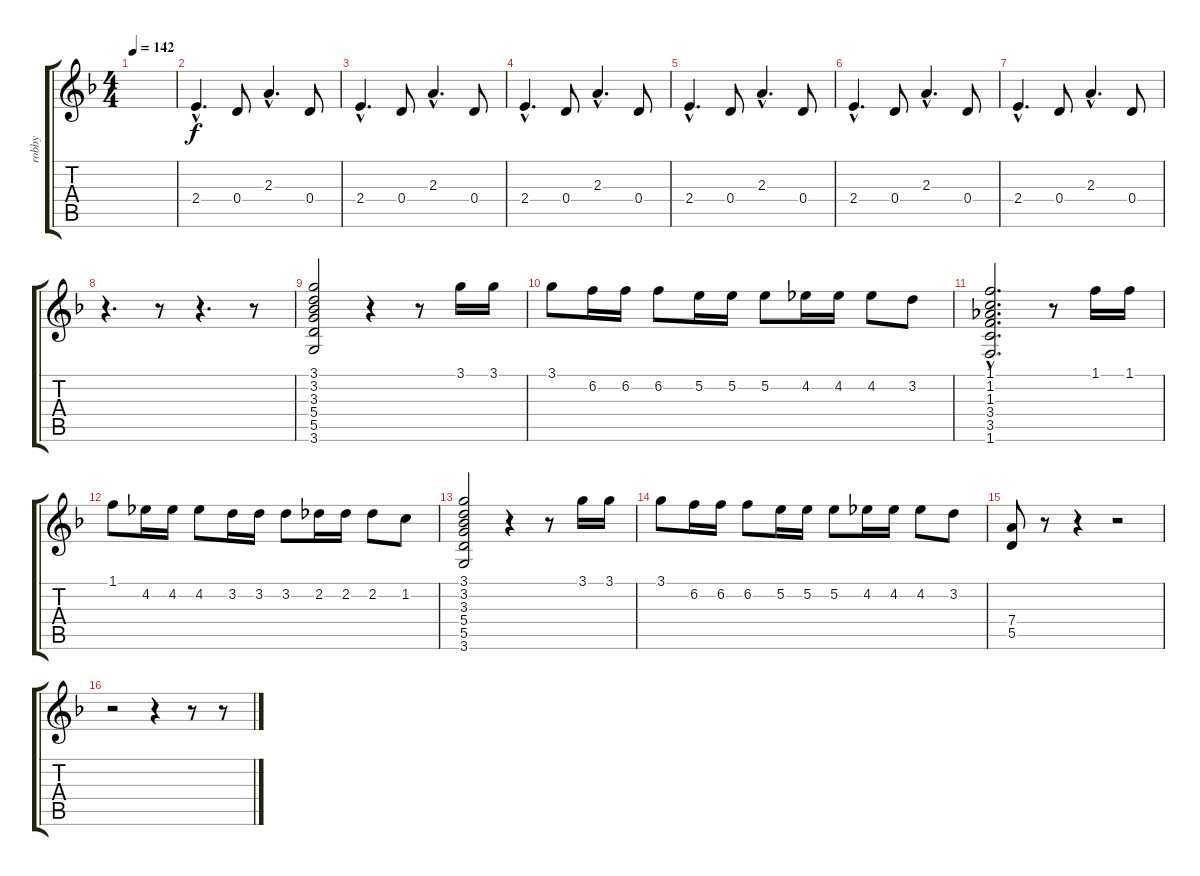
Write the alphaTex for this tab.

\track ("robby" "robby") {instrument overdrivenguitar}
\staff {score tabs}
\tuning (E4 B3 G3 D3 A2 E2) {hide}
\ts (4 4)
\tempo 142
\clef g2
\ks f
|
2.4{hac}.4{d} 0.4.8 2.3{hac}.4{d} 0.4.8 |
2.4{hac}.4{d} 0.4.8 2.3{hac}.4{d} 0.4.8 |
2.4{hac}.4{d} 0.4.8 2.3{hac}.4{d} 0.4.8 |
2.4{hac}.4{d} 0.4.8 2.3{hac}.4{d} 0.4.8 |
2.4{hac}.4{d} 0.4.8 2.3{hac}.4{d} 0.4.8 |
2.4{hac}.4{d} 0.4.8 2.3{hac}.4{d} 0.4.8 |
r.4{d} r.8 r.4{d} r.8 |
(3.1 3.2 3.3 5.4 5.5 3.6).2 r.4 r.8 3.1.16 3.1.16 |
3.1.8 6.2.16 6.2.16 6.2.8 5.2.16 5.2.16 5.2.8 4.2.16 4.2.16 4.2.8 3.2.8 |
(1.1{hac} 1.2{hac} 1.3{hac} 3.4{hac} 3.5{hac} 1.6{hac}).2{d} r.8 1.1.16 1.1.16 |
1.1.8 4.2.16 4.2.16 4.2.8 3.2.16 3.2.16 3.2.8 2.2.16 2.2.16 2.2.8 1.2.8 |
(3.1 3.2 3.3 5.4 5.5 3.6).2 r.4 r.8 3.1.16 3.1.16 |
3.1.8 6.2.16 6.2.16 6.2.8 5.2.16 5.2.16 5.2.8 4.2.16 4.2.16 4.2.8 3.2.8 |
(7.4 5.5).8 r.8 r.4 r.2 |
r.2 r.4 r.8 r.8
